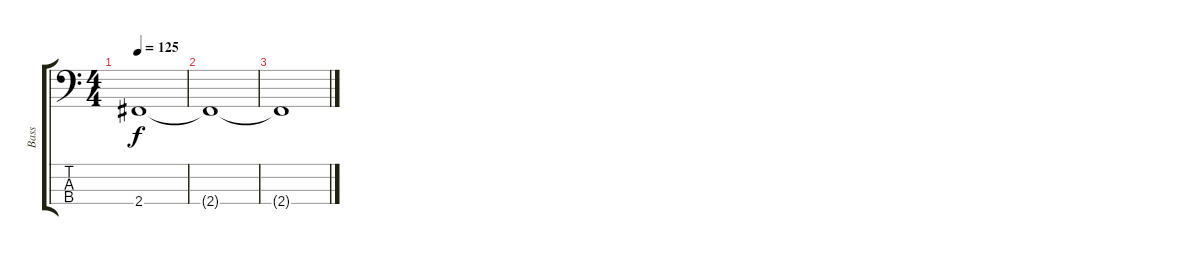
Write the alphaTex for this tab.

\track ("Bass" "Bass") {instrument electricbassfinger}
\staff {score tabs}
\tuning (G2 D2 A1 E1) {hide}
\ts (4 4)
\tempo 125
\clef f4
\ks c
2.4.1{dy f} |
2.4{t}.1 |
2.4{t}.1
